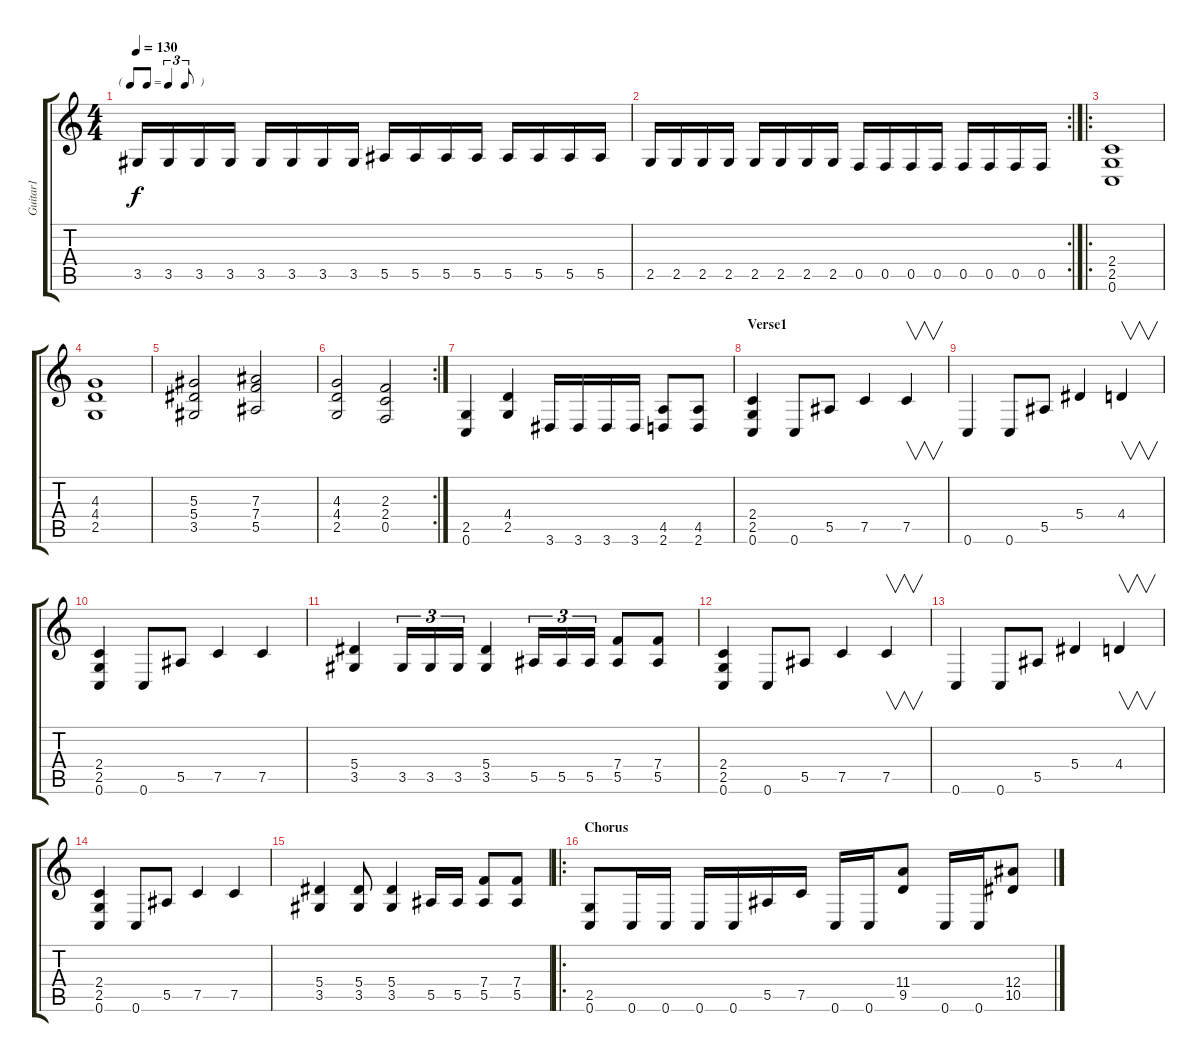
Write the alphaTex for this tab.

\track ("Guitar1" "Guitar1") {instrument overdrivenguitar}
\staff {score tabs}
\tuning (C4 G3 Eb3 Bb2 F2 C2) {hide}
\ts (4 4)
\tf triplet8th
\tempo 130
\clef g2
\ks c
3.5.16{dy f} 3.5.16 3.5.16 3.5.16 3.5.16 3.5.16 3.5.16 3.5.16 5.5.16 5.5.16 5.5.16 5.5.16 5.5.16 5.5.16 5.5.16 5.5.16 |
\rc 2
2.5.16 2.5.16 2.5.16 2.5.16 2.5.16 2.5.16 2.5.16 2.5.16 0.5.16 0.5.16 0.5.16 0.5.16 0.5.16 0.5.16 0.5.16 0.5.16 |
\ro
(2.4 2.5 0.6).1 |
(4.3 4.4 2.5).1 |
(5.3 5.4 3.5).2 (7.3 7.4 5.5).2 |
\rc 2
(4.3 4.4 2.5).2 (2.3 2.4 0.5).2 |
(2.5 0.6).4 (4.4 2.5).4 3.6.16 3.6.16 3.6.16 3.6.16 (4.5 2.6).8 (4.5 2.6).8 |
\section ("" "Verse1")
(2.4 2.5 0.6).4 0.6.8 5.5.8 7.5.4 7.5.4{v} |
0.6.4 0.6.8 5.5.8 5.4.4 4.4.4{v} |
(2.4 2.5 0.6).4 0.6.8 5.5.8 7.5.4 7.5.4 |
(5.4 3.5).4 3.5.16{tu (3 2)} 3.5.16{tu (3 2)} 3.5.16{tu (3 2)} (5.4 3.5).4 5.5.16{tu (3 2)} 5.5.16{tu (3 2)} 5.5.16{tu (3 2)} (7.4 5.5).8 (7.4 5.5).8 |
(2.4 2.5 0.6).4 0.6.8 5.5.8 7.5.4 7.5.4{v} |
0.6.4 0.6.8 5.5.8 5.4.4 4.4.4{v} |
(2.4 2.5 0.6).4 0.6.8 5.5.8 7.5.4 7.5.4 |
(5.4 3.5).4 (5.4 3.5).8 (5.4 3.5).4 5.5.16 5.5.16 (7.4 5.5).8 (7.4 5.5).8 |
\ro
\section ("" "Chorus")
(2.5 0.6).8 0.6.16 0.6.16 0.6.16 0.6.16 5.5.16 7.5.16 0.6.16 0.6.16 (11.4 9.5).8 0.6.16 0.6.16 (12.4 10.5).8
